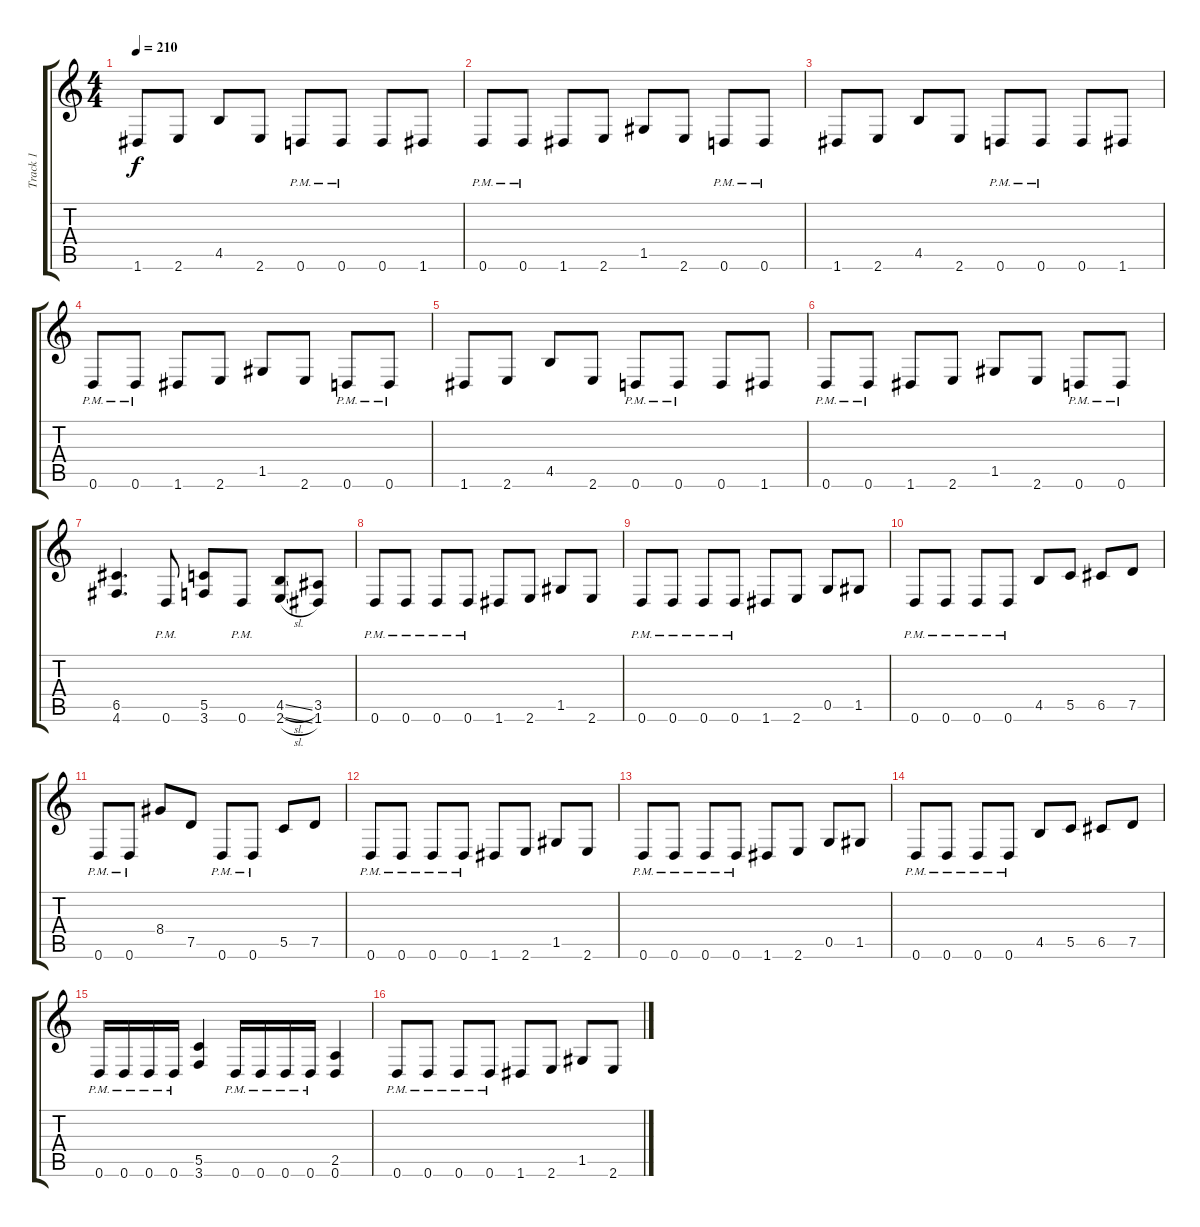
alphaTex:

\track ("Track 1" "Track 1") {instrument overdrivenguitar}
\staff {score tabs}
\tuning (D4 A3 F3 C3 G2 D2) {hide}
\ts (4 4)
\tempo 210
\clef g2
\ks c
1.6.8{dy f} 2.6.8 4.5.8 2.6.8 0.6{pm}.8 0.6{pm}.8 0.6.8 1.6.8 |
0.6{pm}.8 0.6{pm}.8 1.6.8 2.6.8 1.5.8 2.6.8 0.6{pm}.8 0.6{pm}.8 |
1.6.8 2.6.8 4.5.8 2.6.8 0.6{pm}.8 0.6{pm}.8 0.6.8 1.6.8 |
0.6{pm}.8 0.6{pm}.8 1.6.8 2.6.8 1.5.8 2.6.8 0.6{pm}.8 0.6{pm}.8 |
1.6.8 2.6.8 4.5.8 2.6.8 0.6{pm}.8 0.6{pm}.8 0.6.8 1.6.8 |
0.6{pm}.8 0.6{pm}.8 1.6.8 2.6.8 1.5.8 2.6.8 0.6{pm}.8 0.6{pm}.8 |
(6.5 4.6).4{d} 0.6{pm}.8 (5.5 3.6).8 0.6{pm}.8 (4.5{sl} 2.6{sl}).8 (3.5 1.6).8 |
0.6{pm}.8 0.6{pm}.8 0.6{pm}.8 0.6{pm}.8 1.6.8 2.6.8 1.5.8 2.6.8 |
0.6{pm}.8 0.6{pm}.8 0.6{pm}.8 0.6{pm}.8 1.6.8 2.6.8 0.5.8 1.5.8 |
0.6{pm}.8 0.6{pm}.8 0.6{pm}.8 0.6{pm}.8 4.5.8 5.5.8 6.5.8 7.5.8 |
0.6{pm}.8 0.6{pm}.8 8.4.8 7.5.8 0.6{pm}.8 0.6{pm}.8 5.5.8 7.5.8 |
0.6{pm}.8 0.6{pm}.8 0.6{pm}.8 0.6{pm}.8 1.6.8 2.6.8 1.5.8 2.6.8 |
0.6{pm}.8 0.6{pm}.8 0.6{pm}.8 0.6{pm}.8 1.6.8 2.6.8 0.5.8 1.5.8 |
0.6{pm}.8 0.6{pm}.8 0.6{pm}.8 0.6{pm}.8 4.5.8 5.5.8 6.5.8 7.5.8 |
0.6{pm}.16 0.6{pm}.16 0.6{pm}.16 0.6{pm}.16 (5.5 3.6).4 0.6{pm}.16 0.6{pm}.16 0.6{pm}.16 0.6{pm}.16 (2.5 0.6).4 |
0.6{pm}.8 0.6{pm}.8 0.6{pm}.8 0.6{pm}.8 1.6.8 2.6.8 1.5.8 2.6.8
